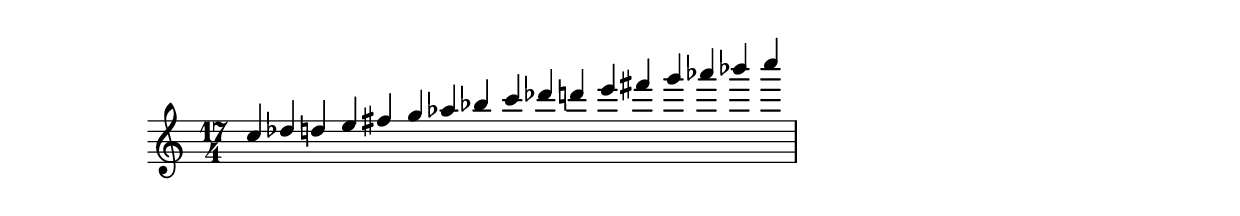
\version "2.18.2" \score { \new Staff << \new Voice { \set midiInstrument = #"piano" \voiceOne
 \key c \major \time 17/4
\override Voice.TextScript.font-size = #-4
 { c'' des'' d'' e'' fis'' g'' aes'' bes'' c''' des''' d''' e''' fis''' g''' aes''' bes''' c''''  } 
 } >> \layout { } \midi { \context { \Staff \remove "Staff_performer" }
\context { \Voice \consists "Staff_performer" } \tempo 2 = 60 } }
\paper{oddHeaderMarkup = ##f oddFooterMarkup = ##f}
